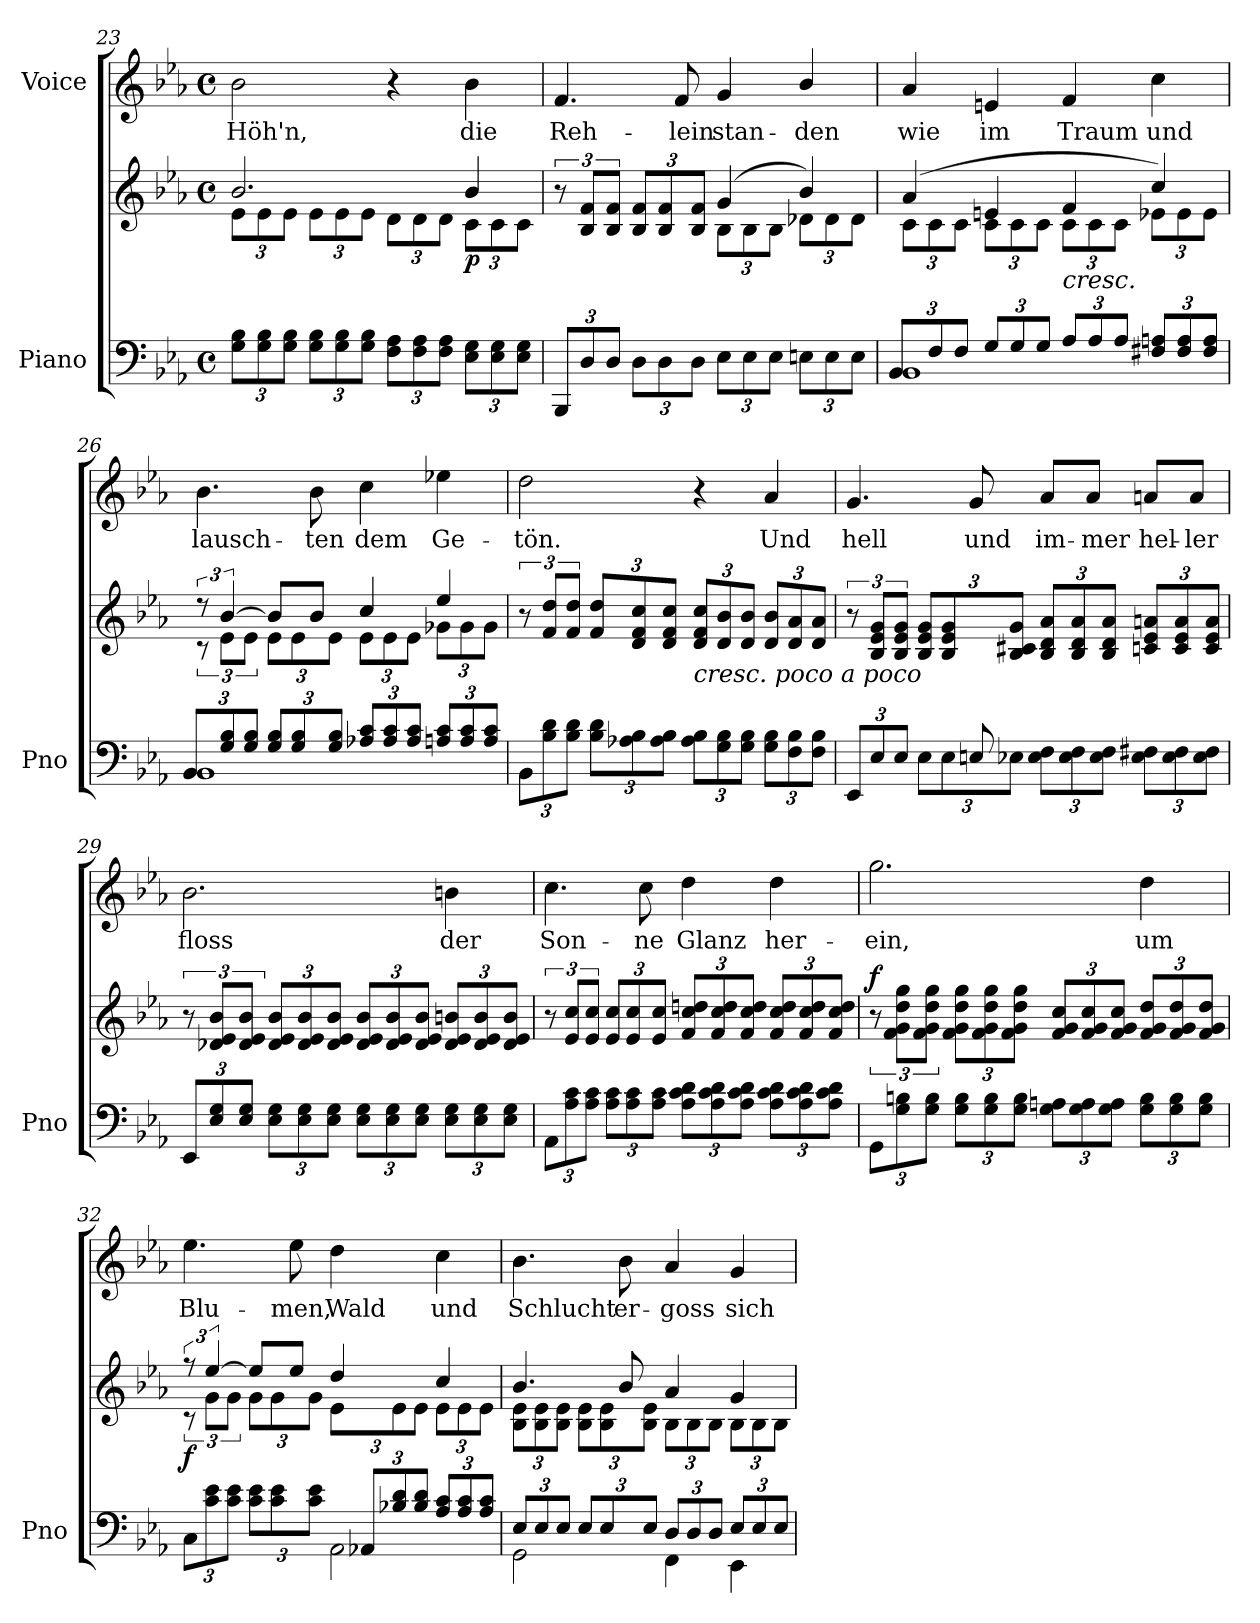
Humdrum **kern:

**kern	**kern	**dynam	**kern	**text
*part2	*part2	*part2	*part1	*part1
*staff3	*staff2	*staff2/3	*staff1	*staff1
*I"Piano	*	*	*I"Voice	*
*I'Pno	*	*	*	*
*clefF4	*clefG2	*	*clefG2	*
*k[b-e-a-]	*k[b-e-a-]	*	*k[b-e-a-]	*
*M4/4	*M4/4	*	*M4/4	*
*met(c)	*met(c)	*	*met(c)	*
=23	=23	=23	=23	=23
*	*^	*	*	*
*Xbrackettup	*	*Xbrackettup	*	*	*
12G\ 12B-\L	2.b-/	12e-\L	.	2b-\	Höh'n,
12G\ 12B-\	.	12e-\	.	.	.
12G\ 12B-\J	.	12e-\J	.	.	.
12G\ 12B-\L	.	12e-\L	.	.	.
12G\ 12B-\	.	12e-\	.	.	.
12G\ 12B-\J	.	12e-\J	.	.	.
12F\ 12A-\L	.	12d\L	.	4r	.
12F\ 12A-\	.	12d\	.	.	.
12F\ 12A-\J	.	12d\J	.	.	.
!	!	!	!LO:DY:b	!	!
12E-\ 12G\L	4b-/	12c\L	p	4b-\	die
12E-\ 12G\	.	12c\	.	.	.
12E-\ 12G\J	.	12c\J	.	.	.
=24	=24	=24	=24	=24	=24
*	*	*brackettup	*	*	*
12BBB-/L	2ryy	12r	.	4.f/	Reh-
12D/	.	12B-/ 12f/L	.	.	.
12D/J	.	12B-/ 12f/J	.	.	.
*	*	*Xbrackettup	*	*	*
12D\L	.	12B-/ 12f/L	.	.	.
12D\	.	12B-/ 12f/	.	.	.
.	.	.	.	8f/	-lein
12D\J	.	12B-/ 12f/J	.	.	.
12E-\L	(4g/	12B-\L	.	4g/	stan-
12E-\	.	12B-\	.	.	.
12E-\J	.	12B-\J	.	.	.
12En\L	4b-/)	12d-X\L	.	4b-/	-den
12E\	.	12d-\	.	.	.
12E\J	.	12d-\J	.	.	.
=25	=25	=25	=25	=25	=25
*^	*	*	*	*	*
1BB-	12BB-/L	(4a-/	12c\L	.	4a-/	wie
.	12F/	.	12c\	.	.	.
.	12F/J	.	12c\J	.	.	.
.	12G/L	4en/	12c\L	.	4en/	im
.	12G/	.	12c\	.	.	.
.	12G/J	.	12c\J	.	.	.
!	!	!LO:TX:b:i:t=cresc.	!	!	!	!
.	12A-/L	4f/	12c\L	.	4f/	Traum
.	12A-/	.	12c\	.	.	.
.	12A-/J	.	12c\J	.	.	.
.	12F#X/ 12An/L	4cc/)	12e-X\L	.	4cc\	und
.	12F#/ 12A/	.	12e-\	.	.	.
.	12F#/ 12A/J	.	12e-\J	.	.	.
=26	=26	=26	=26	=26	=26	=26
*	*	*brackettup	*	*	*	*
1BB-	12BB-/L	12r	12r	.	4.b-\	lausch-
.	12G/ 12B-/	[6b-/	12e-\L	.	.	.
.	12G/ 12B-/J	.	12e-\J	.	.	.
*	*	*	*Xbrackettup	*	*	*
.	12G/ 12B-/L	8b-/L]	12e-\L	.	.	.
.	12G/ 12B-/	.	12e-\	.	.	.
.	.	8b-/J	.	.	8b-\	-ten
.	12G/ 12B-/J	.	12e-\J	.	.	.
.	12A-X/ 12c/L	4cc/	12e-\L	.	4cc\	dem
.	12A-/ 12c/	.	12e-\	.	.	.
.	12A-/ 12c/J	.	12e-\J	.	.	.
.	12An/ 12c/L	4ee-/	12g-X\L	.	4ee-X\	Ge-
.	12A/ 12c/	.	12g-\	.	.	.
.	12A/ 12c/J	.	12g-\J	.	.	.
*v	*v	*	*	*	*	*
*	*v	*v	*	*	*
=27	=27	=27	=27	=27
*	*brackettup	*	*	*
12BB-\L	12r	.	2dd\	-tön.
12B-\ 12d\	12f/ 12dd/L	.	.	.
12B-\ 12d\J	12f/ 12dd/J	.	.	.
*	*Xbrackettup	*	*	*
12B-\ 12d\L	12f/ 12dd/L	.	.	.
12A-X\ 12B-\	12d/ 12f/ 12cc/	.	.	.
12A-\ 12B-\J	12d/ 12f/ 12cc/J	.	.	.
!	!LO:TX:b:i:t=cresc.          poco          a          poco	!	!	!
12A-\ 12B-\L	12d/ 12f/ 12cc/L	.	4r	.
12G\ 12B-\	12d/ 12b-/	.	.	.
12G\ 12B-\J	12d/ 12b-/J	.	.	.
12G\ 12B-\L	12d/ 12b-/L	.	4a-/	Und
12F\ 12B-\	12d/ 12a-/	.	.	.
12F\ 12B-\J	12d/ 12a-/J	.	.	.
=28	=28	=28	=28	=28
*^	*	*	*	*
*	*	*brackettup	*	*	*
4.ryy	12EE-/L	12r	.	4.g/	hell
.	12E-/	12B-/ 12e-/ 12g/L	.	.	.
.	12E-/J	12B-/ 12e-/ 12g/J	.	.	.
*	*	*Xbrackettup	*	*	*
.	12E-\L	12B-/ 12e-/ 12g/L	.	.	.
.	12E-\	12B-/ 12e-/ 12g/	.	.	.
8En/	.	.	.	8g/	und
.	12E-X\J	12B-/ 12c#X/ 12g/J	.	.	.
2ryy	12E-\ 12F\L	12B-/ 12d/ 12a-/L	.	8a-/L	im-
.	12E-\ 12F\	12B-/ 12d/ 12a-/	.	.	.
.	.	.	.	8a-/J	-mer
.	12E-\ 12F\J	12B-/ 12d/ 12a-/J	.	.	.
.	12E-\ 12F#X\L	12cn/ 12e-/ 12an/L	.	8an/L	hel-
.	12E-\ 12F#\	12c/ 12e-/ 12a/	.	.	.
.	.	.	.	8a/J	-ler
.	12E-\ 12F#\J	12c/ 12e-/ 12a/J	.	.	.
*v	*v	*	*	*	*
=29	=29	=29	=29	=29
*	*brackettup	*	*	*
12EE-/L	12r	.	2.b-\	floss
12E-/ 12G/	12d-X/ 12e-/ 12b-/L	.	.	.
12E-/ 12G/J	12d-/ 12e-/ 12b-/J	.	.	.
*	*Xbrackettup	*	*	*
12E-\ 12G\L	12d-/ 12e-/ 12b-/L	.	.	.
12E-\ 12G\	12d-/ 12e-/ 12b-/	.	.	.
12E-\ 12G\J	12d-/ 12e-/ 12b-/J	.	.	.
12E-\ 12G\L	12d-/ 12e-/ 12b-/L	.	.	.
12E-\ 12G\	12d-/ 12e-/ 12b-/	.	.	.
12E-\ 12G\J	12d-/ 12e-/ 12b-/J	.	.	.
12E-\ 12G\L	12d-/ 12e-/ 12bn/L	.	4bn\	der
12E-\ 12G\	12d-/ 12e-/ 12b/	.	.	.
12E-\ 12G\J	12d-/ 12e-/ 12b/J	.	.	.
=30	=30	=30	=30	=30
*^	*	*	*	*
*	*	*brackettup	*	*	*
1ryy	12AA-\L	12r	.	4.cc\	Son-
.	12A-\ 12c\	12e-/ 12cc/L	.	.	.
.	12A-\ 12c\J	12e-/ 12cc/J	.	.	.
*	*	*Xbrackettup	*	*	*
.	12A-\ 12c\L	12e-/ 12cc/L	.	.	.
.	12A-\ 12c\	12e-/ 12cc/	.	.	.
.	.	.	.	8cc\	-ne
.	12A-\ 12c\J	12e-/ 12cc/J	.	.	.
.	12A-\ 12c\ 12d\L	12f/ 12cc/ 12ddn/L	.	4dd\	Glanz
.	12A-\ 12c\ 12d\	12f/ 12cc/ 12dd/	.	.	.
.	12A-\ 12c\ 12d\J	12f/ 12cc/ 12dd/J	.	.	.
.	12A-\ 12c\ 12d\L	12f/ 12cc/ 12dd/L	.	4dd\	her-
.	12A-\ 12c\ 12d\	12f/ 12cc/ 12dd/	.	.	.
.	12A-\ 12c\ 12d\J	12f/ 12cc/ 12dd/J	.	.	.
=31	=31	=31	=31	=31	=31
*	*	*brackettup	*	*	*
!	!	!	!LO:DY:a	!	!
1ryy	12GG\L	12r	f	2.gg\	-ein,
.	12G\ 12Bn\	12f\ 12g\ 12dd\ 12gg\L	.	.	.
.	12G\ 12B\J	12f\ 12g\ 12dd\ 12gg\J	.	.	.
*	*	*Xbrackettup	*	*	*
.	12G\ 12B\L	12f\ 12g\ 12dd\ 12gg\L	.	.	.
.	12G\ 12B\	12f\ 12g\ 12dd\ 12gg\	.	.	.
.	12G\ 12B\J	12f\ 12g\ 12dd\ 12gg\J	.	.	.
.	12G\ 12An\L	12f/ 12g/ 12cc/L	.	.	.
.	12G\ 12A\	12f/ 12g/ 12cc/	.	.	.
.	12G\ 12A\J	12f/ 12g/ 12cc/J	.	.	.
.	12G\ 12B\L	12f/ 12g/ 12dd/L	.	4dd\	um
.	12G\ 12B\	12f/ 12g/ 12dd/	.	.	.
.	12G\ 12B\J	12f/ 12g/ 12dd/J	.	.	.
=32	=32	=32	=32	=32	=32
*	*	*brackettup	*	*	*
*	*	*^	*	*	*
!	!	!	!	!LO:DY:b	!	!
2ryy	12C\L	12r	12r	f	4.ee-\	Blu-
.	12c\ 12e-\	[6ee-/	12g\L	.	.	.
.	12c\ 12e-\J	.	12g\J	.	.	.
*	*	*	*Xbrackettup	*	*	*
.	12c\ 12e-\L	8ee-/L]	12g\L	.	.	.
.	12c\ 12e-\	.	12g\	.	.	.
.	.	8ee-/J	.	.	8ee-\	-men,
.	12c\ 12e-\J	.	12g\J	.	.	.
2AA-\	12AA-X/L	4dd/	12e-\L	.	4dd\	Wald
.	12B-X/ 12d/	.	12e-\	.	.	.
.	12B-/ 12d/J	.	12e-\J	.	.	.
.	12A-/ 12c/L	4cc/	12e-\L	.	4cc\	und
.	12A-/ 12c/	.	12e-\	.	.	.
.	12A-/ 12c/J	.	12e-\J	.	.	.
=33	=33	=33	=33	=33	=33	=33
2GG\	12E-/L	4.b-/	12B-\ 12e-\L	.	4.b-\	Schlucht
.	12E-/	.	12B-\ 12e-\	.	.	.
.	12E-/J	.	12B-\ 12e-\J	.	.	.
.	12E-/L	.	12B-\ 12e-\L	.	.	.
.	12E-/	.	12B-\ 12e-\	.	.	.
.	.	8b-/	.	.	8b-\	er-
.	12E-/J	.	12B-\ 12e-\J	.	.	.
4FF\	12D/L	4a-/	12B-\L	.	4a-/	-goss
.	12D/	.	12B-\	.	.	.
.	12D/J	.	12B-\J	.	.	.
4EE-\	12E-/L	4g/	12B-\L	.	4g/	sich
.	12E-/	.	12B-\	.	.	.
.	12E-/J	.	12B-\J	.	.	.
*v	*v	*	*	*	*	*
*	*v	*v	*	*	*
=	=	=	=	=
*-	*-	*-	*-	*-
